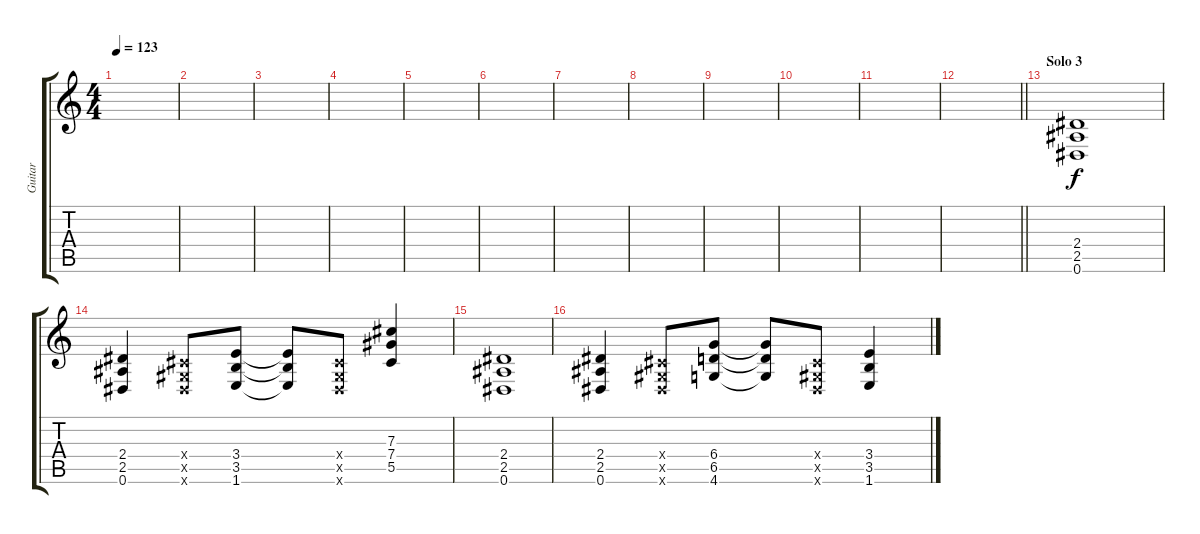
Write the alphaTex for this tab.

\track ("Guitar" "Guitar") {instrument distortionguitar}
\staff {score tabs}
\tuning (Eb4 Bb3 Gb3 Db3 Ab2 Eb2) {hide}
\ts (4 4)
\tempo 123
\clef g2
\ks c
|
|
|
|
|
|
|
|
|
|
|
\barLineRight lightlight
|
\section ("" "Solo 3")
(2.4 2.5 0.6).1{volume 12} |
(2.4 2.5 0.6).4 (0.4{x} 0.5{x} 0.6{x}).8 (3.4 3.5 1.6).8 (3.4{t} 3.5{t} 1.6{t}).8 (0.4{x} 0.5{x} 0.6{x}).8 (7.3 7.4 5.5).4 |
(2.4 2.5 0.6).1 |
(2.4 2.5 0.6).4 (0.4{x} 0.5{x} 0.6{x}).8 (6.4 6.5 4.6).8 (6.4{t} 6.5{t} 4.6{t}).8 (0.4{x} 0.5{x} 0.6{x}).8 (3.4 3.5 1.6).4
